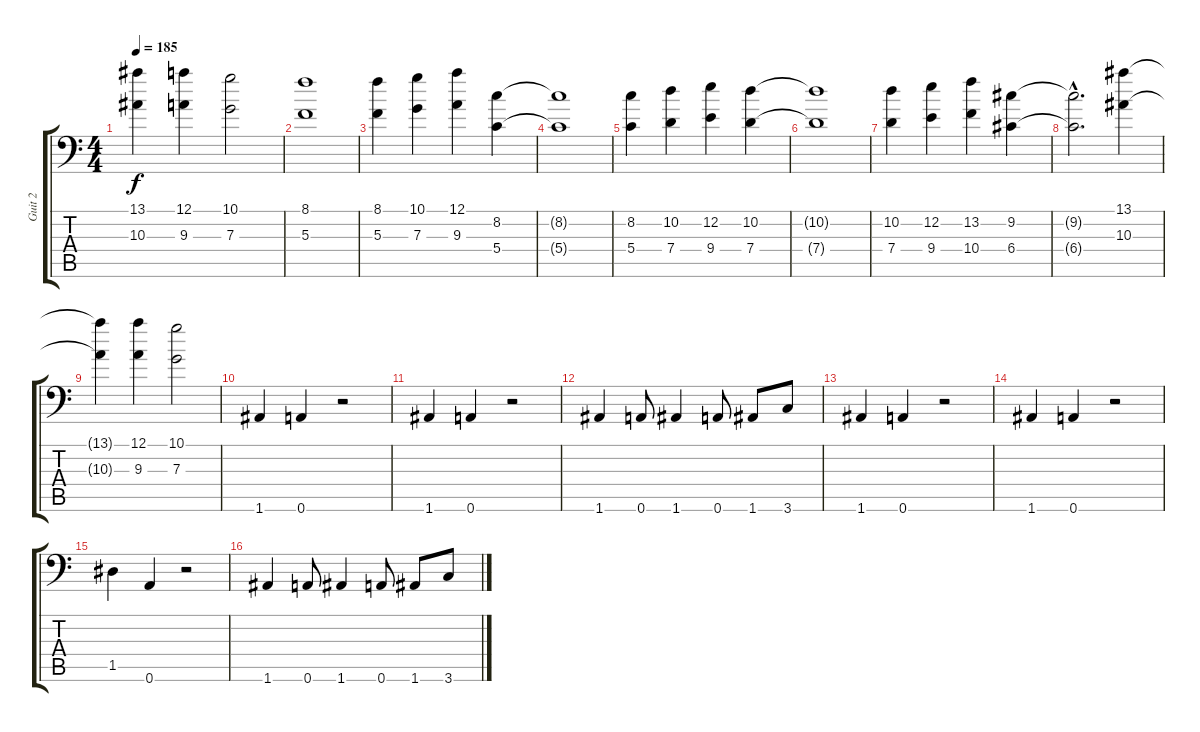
\track ("Guit 2" "Guit 2") {instrument distortionguitar}
\staff {score tabs}
\tuning (A3 E3 C3 G2 D2 A1) {hide}
\ts (4 4)
\tempo 185
\clef f4
\ks c
(13.1{t} 10.3{t}).4{dy f} (12.1 9.3).4 (10.1 7.3).2 |
(8.1 5.3).1 |
(8.1 5.3).4 (10.1 7.3).4 (12.1 9.3).4 (8.2 5.4).4 |
(8.2{t} 5.4{t}).1 |
(8.2 5.4).4 (10.2 7.4).4 (12.2 9.4).4 (10.2 7.4).4 |
(10.2{t} 7.4{t}).1 |
(10.2 7.4).4 (12.2 9.4).4 (13.2 10.4).4 (9.2 6.4).4 |
(9.2{hac t} 6.4{hac t}).2{d} (13.1 10.3).4 |
(13.1{t} 10.3{t}).4 (12.1 9.3).4 (10.1 7.3).2 |
1.6.4 0.6.4 r.2 |
1.6.4 0.6.4 r.2 |
1.6.4 0.6.8 1.6.4 0.6.8 1.6.8 3.6.8 |
1.6.4 0.6.4 r.2 |
1.6.4 0.6.4 r.2 |
1.5.4 0.6.4 r.2 |
1.6.4 0.6.8 1.6.4 0.6.8 1.6.8 3.6.8
